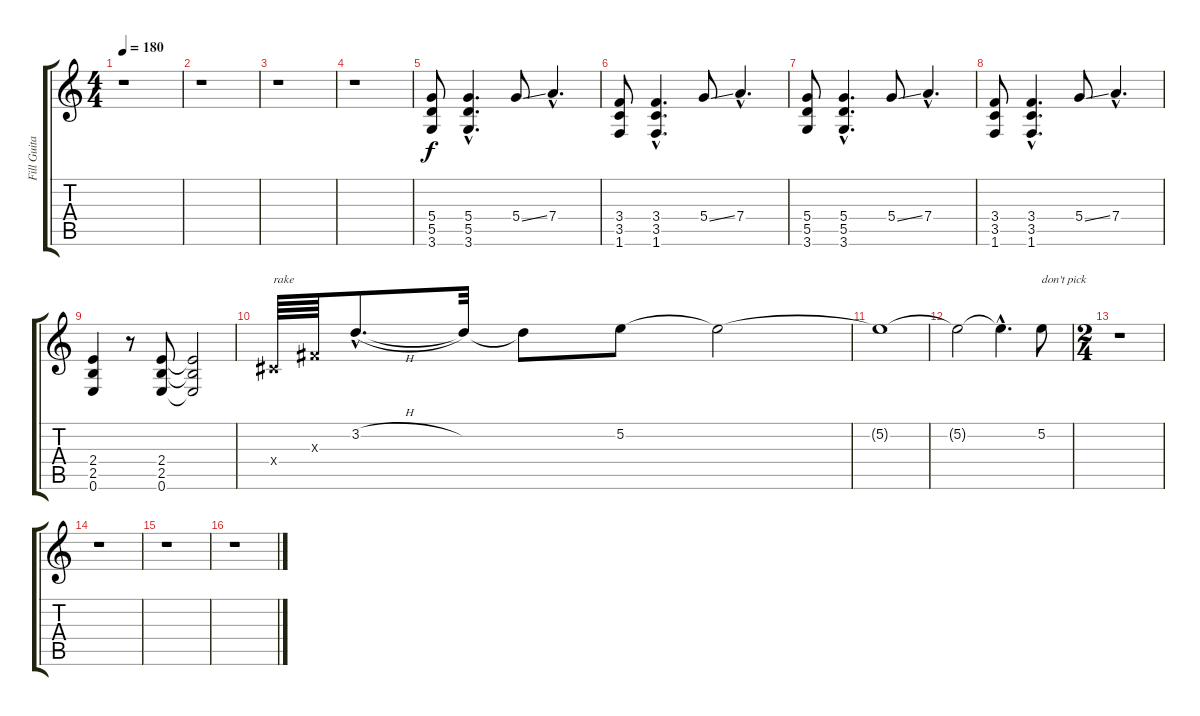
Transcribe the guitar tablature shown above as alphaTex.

\track ("Fill Guitar" "Fill Guita") {instrument distortionguitar}
\staff {score tabs}
\tuning (E4 B3 G3 D3 A2 E2) {hide}
\ts (4 4)
\tempo 180
\clef g2
\ks c
r.1{dy f} |
r.1 |
r.1 |
r.1 |
(5.4 5.5 3.6).8 (5.4{hac} 5.5{hac} 3.6{hac}).4{d} 5.4{ss}.8 7.4{hac}.4{d} |
(3.4 3.5 1.6).8 (3.4{hac} 3.5{hac} 1.6{hac}).4{d} 5.4{ss}.8 7.4{hac}.4{d} |
(5.4 5.5 3.6).8 (5.4{hac} 5.5{hac} 3.6{hac}).4{d} 5.4{ss}.8 7.4{hac}.4{d} |
(3.4 3.5 1.6).8 (3.4{hac} 3.5{hac} 1.6{hac}).4{d} 5.4{ss}.8 7.4{hac}.4{d} |
(2.4 2.5 0.6).4 r.8 (2.4 2.5 0.6).8 (2.4{t} 2.5{t} 0.6{t}).2 |
-1.4{x}.64{txt "rake"} -1.3{x}.64 3.2{h hac}.8{d} 3.2{t}.32 3.2{t}.8 5.2.8 5.2{t}.2 |
5.2{t}.1 |
5.2{t}.2 5.2{hac t}.4{d} 5.2.8{txt "don't pick"} |
\ts (2 4)
r.1 |
r.1 |
r.1 |
r.1
